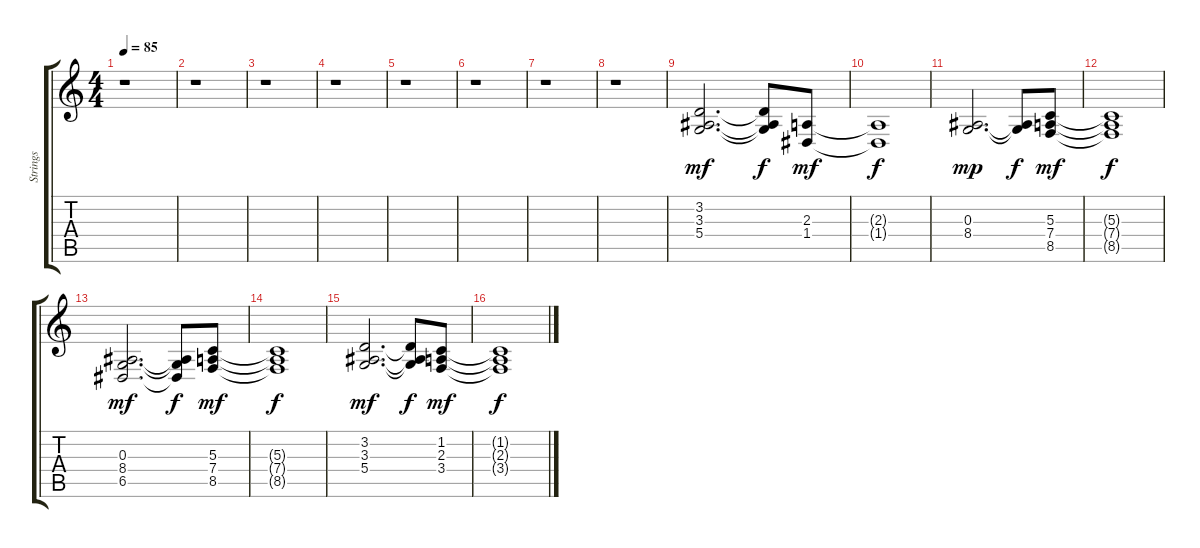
\track ("Strings" "Strings") {instrument synthstrings1}
\staff {score tabs}
\tuning (E4 B3 G3 D3 A2 E2) {hide}
\ts (4 4)
\tempo 85
\clef g2
\ks c
r.1{dy mf} |
r.1 |
r.1 |
r.1 |
r.1 |
r.1 |
r.1 |
r.1 |
(3.2 3.3 5.4).2{d volume 2} (3.2{t} 3.3{t} 5.4{t}).8{dy f} (2.3 1.4).8{dy mf volume 16} |
(2.3{t} 1.4{t}).1{dy f} |
(0.3 8.4).2{d dy mp} (0.3{t} 8.4{t}).8{dy f} (5.3 7.4 8.5).8{dy mf} |
(5.3{t} 7.4{t} 8.5{t}).1{dy f} |
(0.3 8.4 6.5).2{d dy mf volume 10} (0.3{t} 8.4{t} 6.5{t}).8{dy f} (5.3 7.4 8.5).8{dy mf volume 13} |
(5.3{t} 7.4{t} 8.5{t}).1{dy f} |
(3.2 3.3 5.4).2{d dy mf volume 12} (3.2{t} 3.3{t} 5.4{t}).8{dy f} (1.2 2.3 3.4).8{dy mf volume 2} |
(1.2{t} 2.3{t} 3.4{t}).1{dy f}
